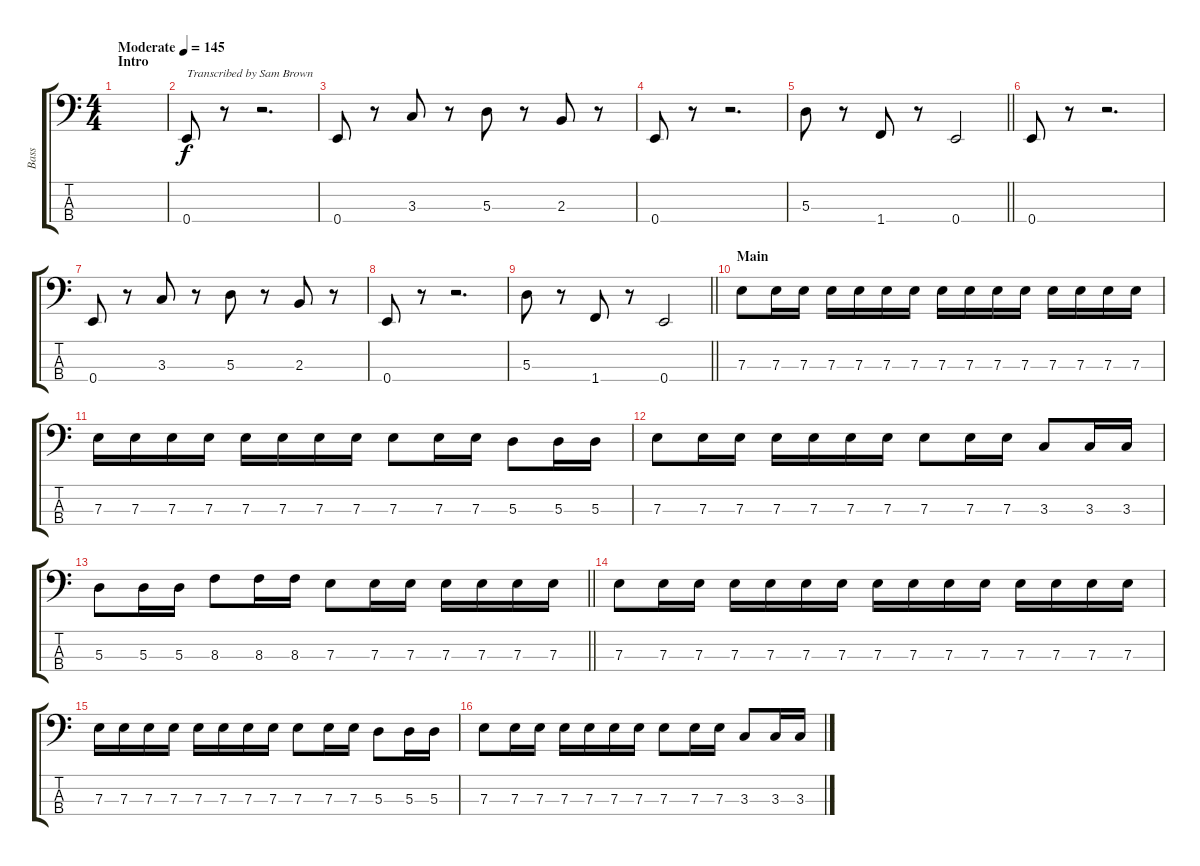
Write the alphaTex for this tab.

\track ("Bass" "Bass") {instrument electricbassfinger}
\staff {score tabs}
\tuning (G2 D2 A1 E1) {hide}
\ts (4 4)
\section ("" "Intro")
\tempo (145 "Moderate")
\clef f4
\ks c
|
0.4.8{txt "Transcribed by Sam Brown"} r.8 r.2{d} |
0.4.8 r.8 3.3.8 r.8 5.3.8 r.8 2.3.8 r.8 |
0.4.8 r.8 r.2{d} |
\barLineRight lightlight
5.3.8 r.8 1.4.8 r.8 0.4.2 |
\section ("" "")
0.4.8 r.8 r.2{d} |
0.4.8 r.8 3.3.8 r.8 5.3.8 r.8 2.3.8 r.8 |
0.4.8 r.8 r.2{d} |
\barLineRight lightlight
5.3.8 r.8 1.4.8 r.8 0.4.2 |
\section ("" "Main")
7.3.8{volume 9} 7.3.16 7.3.16 7.3.16 7.3.16 7.3.16 7.3.16 7.3.16 7.3.16 7.3.16 7.3.16 7.3.16 7.3.16 7.3.16 7.3.16 |
7.3.16 7.3.16 7.3.16 7.3.16 7.3.16 7.3.16 7.3.16 7.3.16 7.3.8 7.3.16 7.3.16 5.3.8 5.3.16 5.3.16 |
7.3.8 7.3.16 7.3.16 7.3.16 7.3.16 7.3.16 7.3.16 7.3.8 7.3.16 7.3.16 3.3.8 3.3.16 3.3.16 |
\barLineRight lightlight
5.3.8 5.3.16 5.3.16 8.3.8 8.3.16 8.3.16 7.3.8 7.3.16 7.3.16 7.3.16 7.3.16 7.3.16 7.3.16 |
\section ("" "")
7.3.8 7.3.16 7.3.16 7.3.16 7.3.16 7.3.16 7.3.16 7.3.16 7.3.16 7.3.16 7.3.16 7.3.16 7.3.16 7.3.16 7.3.16 |
7.3.16 7.3.16 7.3.16 7.3.16 7.3.16 7.3.16 7.3.16 7.3.16 7.3.8 7.3.16 7.3.16 5.3.8 5.3.16 5.3.16 |
7.3.8 7.3.16 7.3.16 7.3.16 7.3.16 7.3.16 7.3.16 7.3.8 7.3.16 7.3.16 3.3.8 3.3.16 3.3.16
